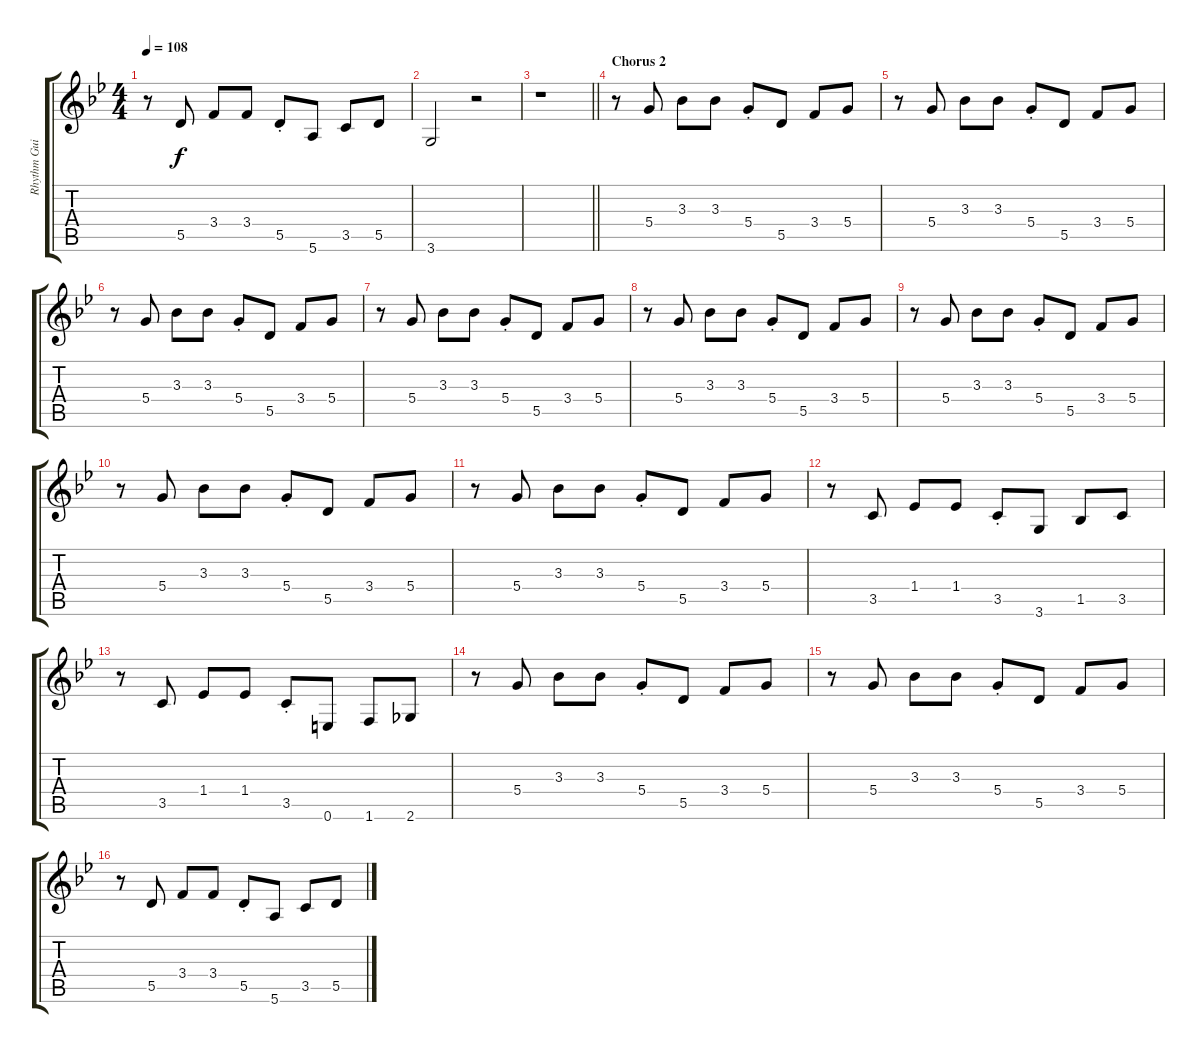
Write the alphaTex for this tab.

\track ("Rhythm Guitar " "Rhythm Gui") {instrument overdrivenguitar}
\staff {score tabs}
\tuning (E4 B3 G3 D3 A2 E2) {hide}
\ts (4 4)
\tempo 108
\clef g2
\ks bb
r.8{dy f} 5.5.8 3.4.8 3.4.8 5.5{st}.8 5.6.8 3.5.8 5.5.8 |
3.6.2 r.2 |
\barLineRight lightlight
r.1 |
\section ("" "Chorus 2")
r.8 5.4.8 3.3.8 3.3.8 5.4{st}.8 5.5.8 3.4.8 5.4.8 |
r.8 5.4.8 3.3.8 3.3.8 5.4{st}.8 5.5.8 3.4.8 5.4.8 |
r.8 5.4.8 3.3.8 3.3.8 5.4{st}.8 5.5.8 3.4.8 5.4.8 |
r.8 5.4.8 3.3.8 3.3.8 5.4{st}.8 5.5.8 3.4.8 5.4.8 |
r.8 5.4.8 3.3.8 3.3.8 5.4{st}.8 5.5.8 3.4.8 5.4.8 |
r.8 5.4.8 3.3.8 3.3.8 5.4{st}.8 5.5.8 3.4.8 5.4.8 |
r.8 5.4.8 3.3.8 3.3.8 5.4{st}.8 5.5.8 3.4.8 5.4.8 |
r.8 5.4.8 3.3.8 3.3.8 5.4{st}.8 5.5.8 3.4.8 5.4.8 |
r.8 3.5.8 1.4.8 1.4.8 3.5{st}.8 3.6.8 1.5.8 3.5.8 |
r.8 3.5.8 1.4.8 1.4.8 3.5{st}.8 0.6.8 1.6.8 2.6.8 |
r.8 5.4.8 3.3.8 3.3.8 5.4{st}.8 5.5.8 3.4.8 5.4.8 |
r.8 5.4.8 3.3.8 3.3.8 5.4{st}.8 5.5.8 3.4.8 5.4.8 |
r.8 5.5.8 3.4.8 3.4.8 5.5{st}.8 5.6.8 3.5.8 5.5.8
